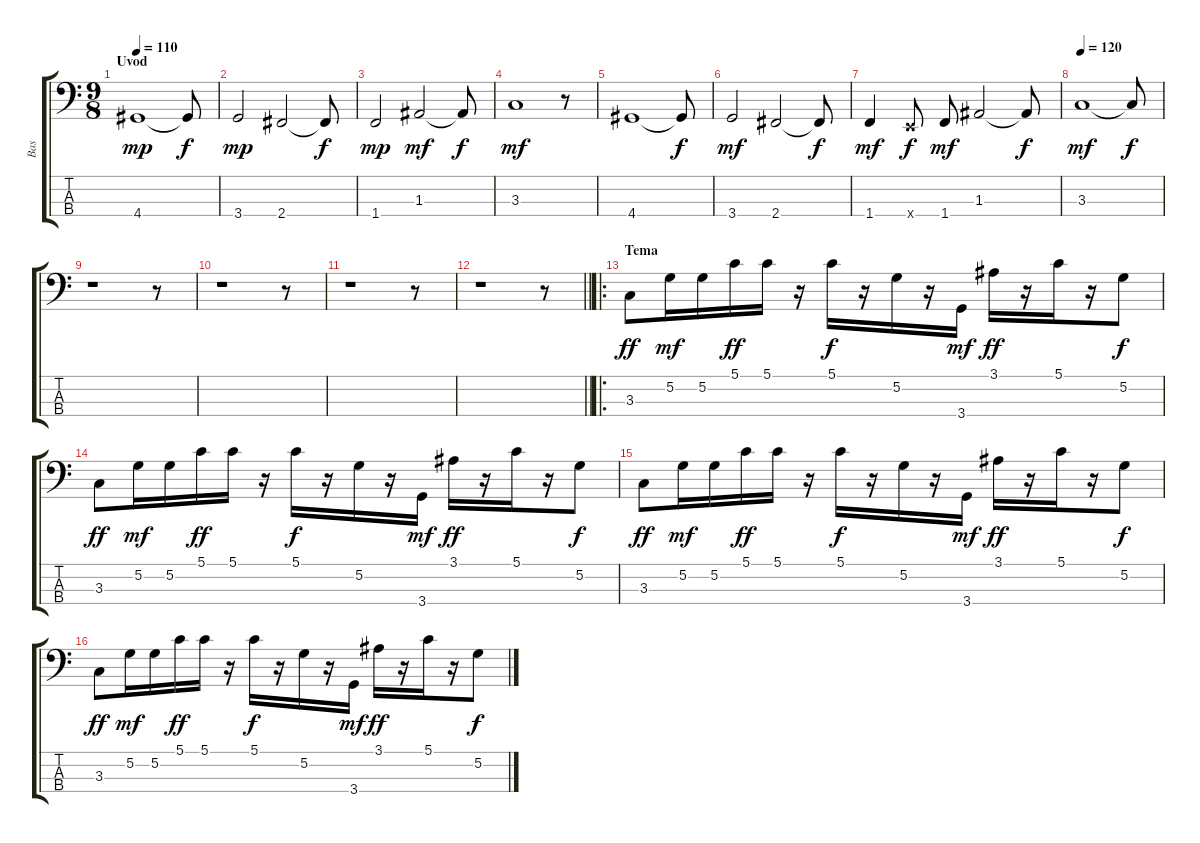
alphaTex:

\track ("Bas" "Bas") {instrument electricbassfinger}
\staff {score tabs}
\tuning (G2 D2 A1 E1) {hide}
\ts (9 8)
\section ("" "Uvod")
\tempo 110
\clef f4
\ks c
4.4.1{dy mp instrument electricbassfinger} 4.4{t}.8{dy f} |
3.4.2{dy mp} 2.4.2 2.4{t}.8{dy f} |
1.4.2{dy mp} 1.3.2{dy mf} 1.3{t}.8{dy f} |
3.3.1{dy mf} r.8 |
4.4.1 4.4{t}.8{dy f} |
3.4.2{dy mf} 2.4.2 2.4{t}.8{dy f} |
1.4.4{dy mf} 0.4{x}.8{dy f} 1.4.8{dy mf} 1.3.2 1.3{t}.8{dy f} |
\tempo 120
3.3.1{dy mf} 3.3{t}.8{dy f} |
r.1 r.8 |
r.1 r.8 |
r.1 r.8 |
\barLineRight lightlight
r.1 r.8 |
\ro
\section ("" "Tema")
3.3.8{dy ff} 5.2.16{dy mf} 5.2.16 5.1.16{dy ff} 5.1.16 r.16 5.1.16{dy f} r.16 5.2.16 r.16 3.4.16{dy mf} 3.1.16{dy ff} r.16 5.1.16 r.16 5.2.8{dy f} |
3.3.8{dy ff} 5.2.16{dy mf} 5.2.16 5.1.16{dy ff} 5.1.16 r.16 5.1.16{dy f} r.16 5.2.16 r.16 3.4.16{dy mf} 3.1.16{dy ff} r.16 5.1.16 r.16 5.2.8{dy f} |
3.3.8{dy ff} 5.2.16{dy mf} 5.2.16 5.1.16{dy ff} 5.1.16 r.16 5.1.16{dy f} r.16 5.2.16 r.16 3.4.16{dy mf} 3.1.16{dy ff} r.16 5.1.16 r.16 5.2.8{dy f} |
3.3.8{dy ff} 5.2.16{dy mf} 5.2.16 5.1.16{dy ff} 5.1.16 r.16 5.1.16{dy f} r.16 5.2.16 r.16 3.4.16{dy mf} 3.1.16{dy ff} r.16 5.1.16 r.16 5.2.8{dy f}
